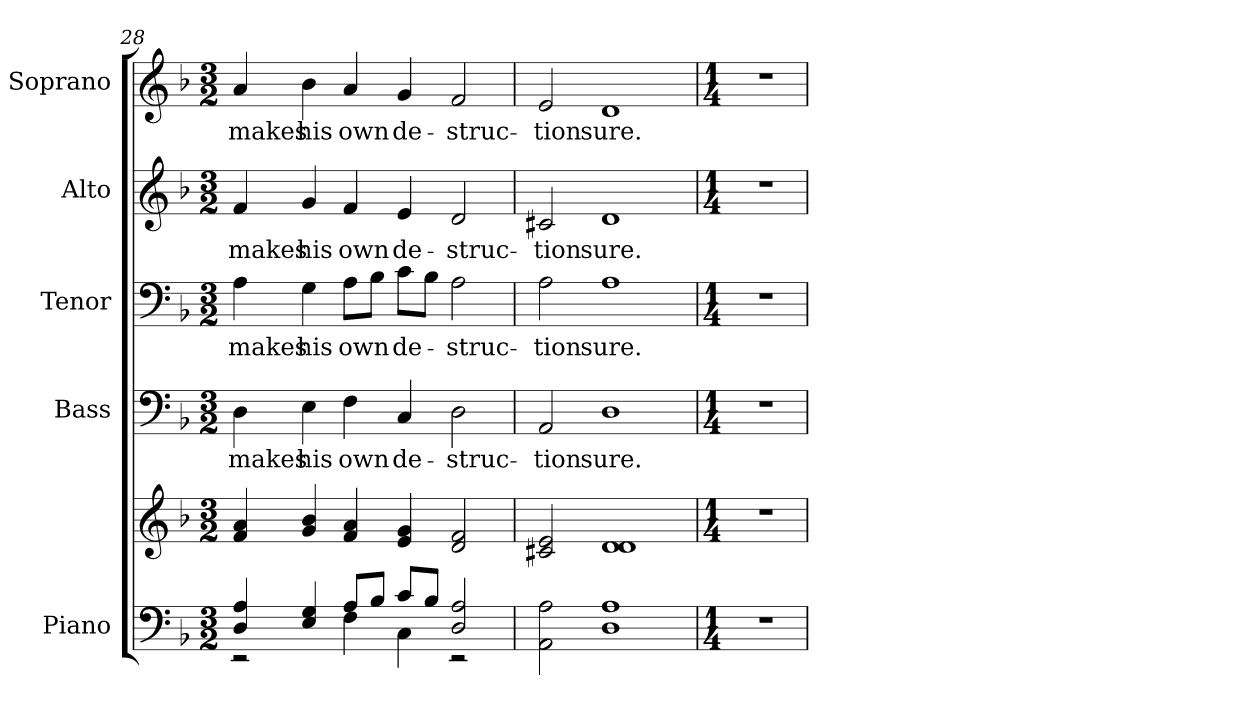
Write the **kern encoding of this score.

**kern	**kern	**kern	**text	**kern	**text	**kern	**text	**kern	**text
*part5	*part5	*part4	*part4	*part3	*part3	*part2	*part2	*part1	*part1
*staff6	*staff5	*staff4	*staff4	*staff3	*staff3	*staff2	*staff2	*staff1	*staff1
*I"Piano	*	*I"Bass	*	*I"Tenor	*	*I"Alto	*	*I"Soprano	*
*I'Pno.	*	*I'B.	*	*I'T.	*	*I'A.	*	*I'S.	*
!!LO:PB:g=z
*clefF4	*clefG2	*clefF4	*	*clefF4	*	*clefG2	*	*clefG2	*
*k[b-]	*k[b-]	*k[b-]	*	*k[b-]	*	*k[b-]	*	*k[b-]	*
*F:	*F:	*F:	*	*F:	*	*F:	*	*F:	*
*M3/2	*M3/2	*M3/2	*	*M3/2	*	*M3/2	*	*M3/2	*
=28	=28	=28	=28	=28	=28	=28	=28	=28	=28
*^	*	*	*	*	*	*	*	*	*
!	!	!	!	!LO:LY:b:color=#000000	!	!	!	!	!	!
!	!	!	!	!	!	!LO:LY:b:color=#000000	!	!	!	!
!	!	!	!	!	!	!	!	!LO:LY:b:color=#000000	!	!
!	!	!	!	!	!	!	!	!	!	!LO:LY:b:color=#000000
4Di/ 4Ai	2r	4fi/ 4ai	4Di\	makes	4Ai\	makes	4fi/	makes	4ai/	makes
!	!	!	!	!LO:LY:b:color=#000000	!	!	!	!	!	!
!	!	!	!	!	!	!LO:LY:b:color=#000000	!	!	!	!
!	!	!	!	!	!	!	!	!LO:LY:b:color=#000000	!	!
!	!	!	!	!	!	!	!	!	!	!LO:LY:b:color=#000000
4Ei/ 4Gi	.	4gi/ 4b-i	4Ei\	his	4Gi\	his	4gi/	his	4b-i\	his
!	!	!	!	!LO:LY:b:color=#000000	!	!	!	!	!	!
!	!	!	!	!	!	!LO:LY:b:color=#000000	!	!	!	!
!	!	!	!	!	!	!	!	!LO:LY:b:color=#000000	!	!
!	!	!	!	!	!	!	!	!	!	!LO:LY:b:color=#000000
8Ai/L	4Fi\	4fi/ 4ai	4Fi\	own	8Ai\L	own	4fi/	own	4ai/	own
8B-i/J	.	.	.	.	8B-i\J	.	.	.	.	.
!	!	!	!	!LO:LY:b:color=#000000	!	!	!	!	!	!
!	!	!	!	!	!	!LO:LY:b:color=#000000	!	!	!	!
!	!	!	!	!	!	!	!	!LO:LY:b:color=#000000	!	!
!	!	!	!	!	!	!	!	!	!	!LO:LY:b:color=#000000
8ci/L	4Ci\	4ei/ 4gi	4Ci/	de-	8ci\L	de-	4ei/	de-	4gi/	de-
8B-i/J	.	.	.	.	8B-i\J	.	.	.	.	.
!	!	!	!	!LO:LY:b:color=#000000	!	!	!	!	!	!
!	!	!	!	!	!	!LO:LY:b:color=#000000	!	!	!	!
!	!	!	!	!	!	!	!	!LO:LY:b:color=#000000	!	!
!	!	!	!	!	!	!	!	!	!	!LO:LY:b:color=#000000
2Di/ 2Ai	2r	2di/ 2fi	2Di\	-struc-	2Ai\	-struc-	2di/	-struc-	2fi/	-struc-
*v	*v	*	*	*	*	*	*	*	*	*
=29	=29	=29	=29	=29	=29	=29	=29	=29	=29
*^	*	*	*	*	*	*	*	*	*
!	!	!	!	!LO:LY:b:color=#000000	!	!	!	!	!	!
*v	*v	*	*	*	*	*	*	*	*	*
*^	*	*	*	*	*	*	*	*	*
!	!	!	!	!	!	!LO:LY:b:color=#000000	!	!	!	!
*v	*v	*	*	*	*	*	*	*	*	*
*^	*	*	*	*	*	*	*	*	*
!	!	!	!	!	!	!	!	!LO:LY:b:color=#000000	!	!
*v	*v	*	*	*	*	*	*	*	*	*
*^	*	*	*	*	*	*	*	*	*
!	!	!	!	!	!	!	!	!	!	!LO:LY:b:color=#000000
*v	*v	*	*	*	*	*	*	*	*	*
2AAi\ 2Ai	2c#Xi/ 2ei	2AAi/	-tion	2Ai\	-tion	2c#Xi/	-tion	2ei/	-tion
!	!	!	!LO:LY:b:color=#000000	!	!	!	!	!	!
!	!	!	!	!	!LO:LY:b:color=#000000	!	!	!	!
!	!	!	!	!	!	!	!LO:LY:b:color=#000000	!	!
!	!	!	!	!	!	!	!	!	!LO:LY:b:color=#000000
1Di 1Ai	1di 1di	1Di	sure.	1Ai	sure.	1di	sure.	1di	sure.
!!LO:PB:g=z
=30	=30	=30	=30	=30	=30	=30	=30	=30	=30
*M1/4	*M1/4	*M1/4	*	*M1/4	*	*M1/4	*	*M1/4	*
!LO:N:vis=1	!LO:N:vis=1	!LO:N:vis=1	!	!LO:N:vis=1	!	!LO:N:vis=1	!	!LO:N:vis=1	!
4r	4r	4r	.	4r	.	4r	.	4r	.
=	=	=	=	=	=	=	=	=	=
*-	*-	*-	*-	*-	*-	*-	*-	*-	*-
